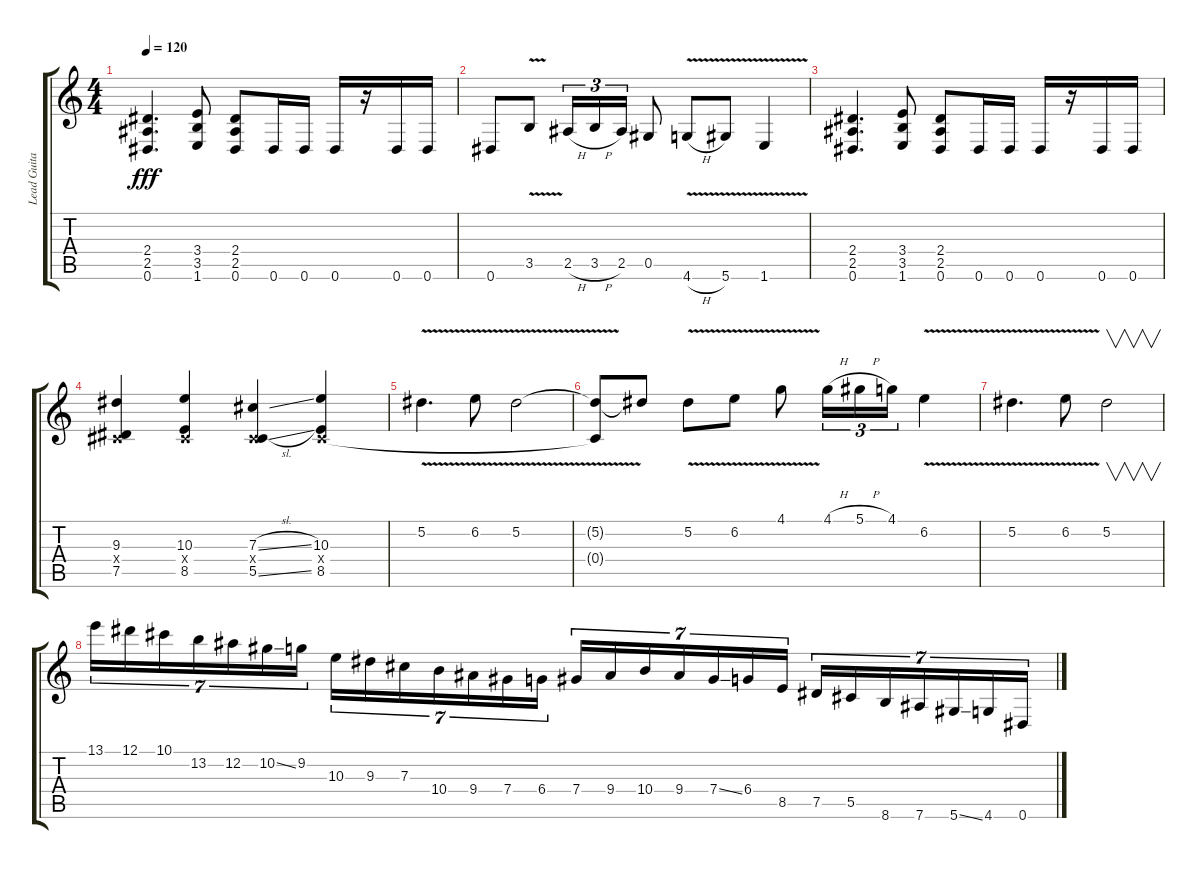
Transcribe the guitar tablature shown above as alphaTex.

\track ("Lead Guitar" "Lead Guita") {instrument overdrivenguitar}
\staff {score tabs}
\tuning (Eb4 Bb3 Gb3 Db3 Ab2 Eb2) {hide}
\ts (4 4)
\tempo 120
\clef g2
\ks c
(2.4 2.5 0.6).4{d dy fff} (3.4 3.5 1.6).8 (2.4 2.5 0.6).8 0.6.16 0.6.16 0.6.16 r.16 0.6.16 0.6.16 |
0.6.8 3.5{v}.8 2.5{h}.16{tu (3 2)} 3.5{h}.16{tu (3 2)} 2.5.16{tu (3 2)} 0.5.8 4.6{v h}.8 5.6{v}.8 1.6{v}.4 |
(2.4 2.5 0.6).4{d} (3.4 3.5 1.6).8 (2.4 2.5 0.6).8 0.6.16 0.6.16 0.6.16 r.16 0.6.16 0.6.16 |
(9.3 0.4{x} 7.5).4 (10.3 0.4{x} 8.5).4 (7.3{sl} 0.4{x} 5.5{sl}).4 (10.3 0.4{x} 8.5).4 |
5.2{v}.4{d} 6.2{v}.8 5.2{v}.2 |
(5.2{t} 0.4{t}).8 5.2{t}.8 5.2{v}.8 6.2{v}.8 4.1{v}.8 4.1{h}.16{tu (3 2)} 5.1{h}.16{tu (3 2)} 4.1.16{tu (3 2)} 6.2{v}.4 |
5.2{v}.4{d} 6.2{v}.8 5.2.2{v} |
13.1.16{tu (7 4)} 12.1.16{tu (7 4)} 10.1.16{tu (7 4)} 13.2.16{tu (7 4)} 12.2.16{tu (7 4)} 10.2{ss}.16{tu (7 4)} 9.2.16{tu (7 4)} 10.3.16{tu (7 4)} 9.3.16{tu (7 4)} 7.3.16{tu (7 4)} 10.4.16{tu (7 4)} 9.4.16{tu (7 4)} 7.4.16{tu (7 4)} 6.4.16{tu (7 4)} 7.4.16{tu (7 4)} 9.4.16{tu (7 4)} 10.4.16{tu (7 4)} 9.4.16{tu (7 4)} 7.4{ss}.16{tu (7 4)} 6.4.16{tu (7 4)} 8.5.16{tu (7 4)} 7.5.16{tu (7 4)} 5.5.16{tu (7 4)} 8.6.16{tu (7 4)} 7.6.16{tu (7 4)} 5.6{ss}.16{tu (7 4)} 4.6.16{tu (7 4)} 0.6.16{tu (7 4)}
